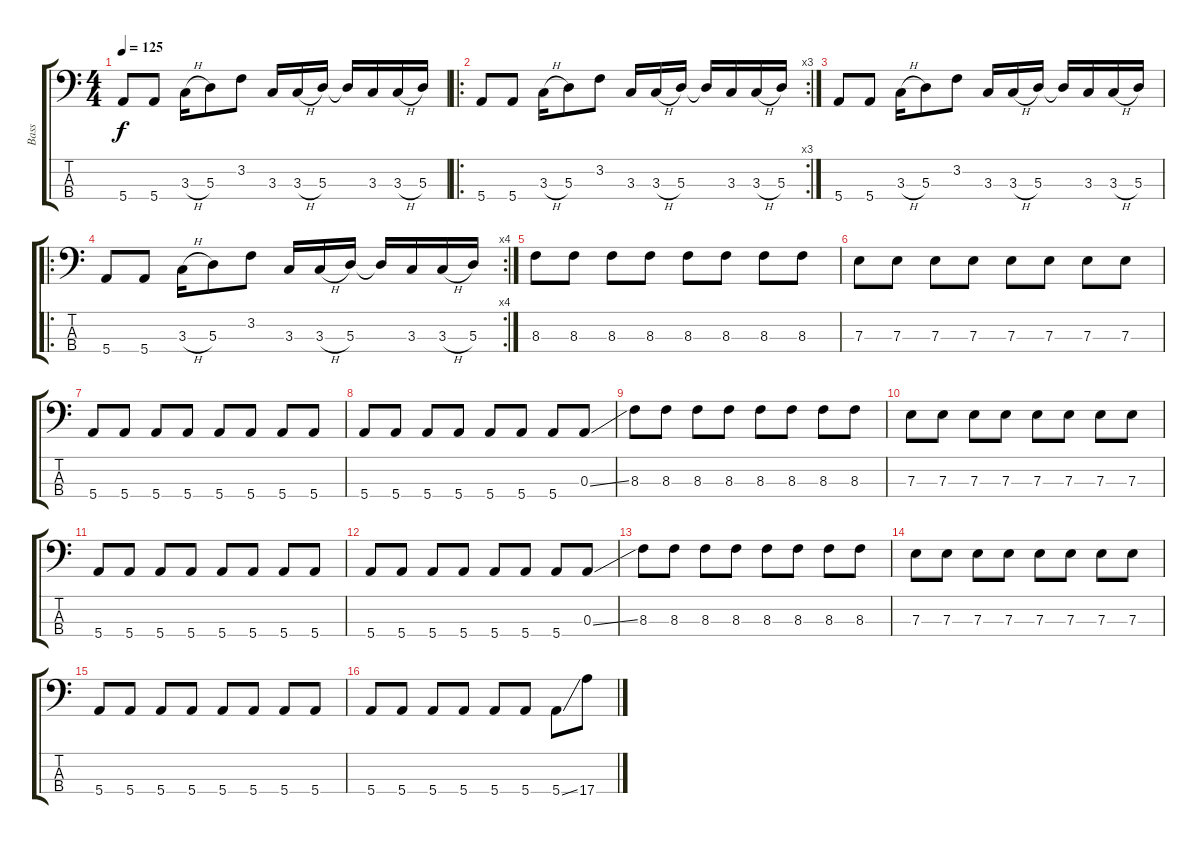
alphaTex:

\track ("Bass" "Bass") {instrument electricbassfinger}
\staff {score tabs}
\tuning (G2 D2 A1 E1) {hide}
\ts (4 4)
\tempo 125
\clef f4
\ks c
5.4.8{dy f} 5.4.8 3.3{h}.16 5.3.8 3.2.8 3.3.16 3.3{h}.16 5.3.16 5.3{t}.16 3.3.16 3.3{h}.16 5.3.16 |
\ro
\rc 3
5.4.8 5.4.8 3.3{h}.16 5.3.8 3.2.8 3.3.16 3.3{h}.16 5.3.16 5.3{t}.16 3.3.16 3.3{h}.16 5.3.16 |
5.4.8 5.4.8 3.3{h}.16 5.3.8 3.2.8 3.3.16 3.3{h}.16 5.3.16 5.3{t}.16 3.3.16 3.3{h}.16 5.3.16 |
\ro
\rc 4
5.4.8 5.4.8 3.3{h}.16 5.3.8 3.2.8 3.3.16 3.3{h}.16 5.3.16 5.3{t}.16 3.3.16 3.3{h}.16 5.3.16 |
8.3.8 8.3.8 8.3.8 8.3.8 8.3.8 8.3.8 8.3.8 8.3.8 |
7.3.8 7.3.8 7.3.8 7.3.8 7.3.8 7.3.8 7.3.8 7.3.8 |
5.4.8 5.4.8 5.4.8 5.4.8 5.4.8 5.4.8 5.4.8 5.4.8 |
5.4.8 5.4.8 5.4.8 5.4.8 5.4.8 5.4.8 5.4.8 0.3{ss}.8 |
8.3.8 8.3.8 8.3.8 8.3.8 8.3.8 8.3.8 8.3.8 8.3.8 |
7.3.8 7.3.8 7.3.8 7.3.8 7.3.8 7.3.8 7.3.8 7.3.8 |
5.4.8 5.4.8 5.4.8 5.4.8 5.4.8 5.4.8 5.4.8 5.4.8 |
5.4.8 5.4.8 5.4.8 5.4.8 5.4.8 5.4.8 5.4.8 0.3{ss}.8 |
8.3.8 8.3.8 8.3.8 8.3.8 8.3.8 8.3.8 8.3.8 8.3.8 |
7.3.8 7.3.8 7.3.8 7.3.8 7.3.8 7.3.8 7.3.8 7.3.8 |
5.4.8 5.4.8 5.4.8 5.4.8 5.4.8 5.4.8 5.4.8 5.4.8 |
5.4.8 5.4.8 5.4.8 5.4.8 5.4.8 5.4.8 5.4{ss}.8 17.4.8
